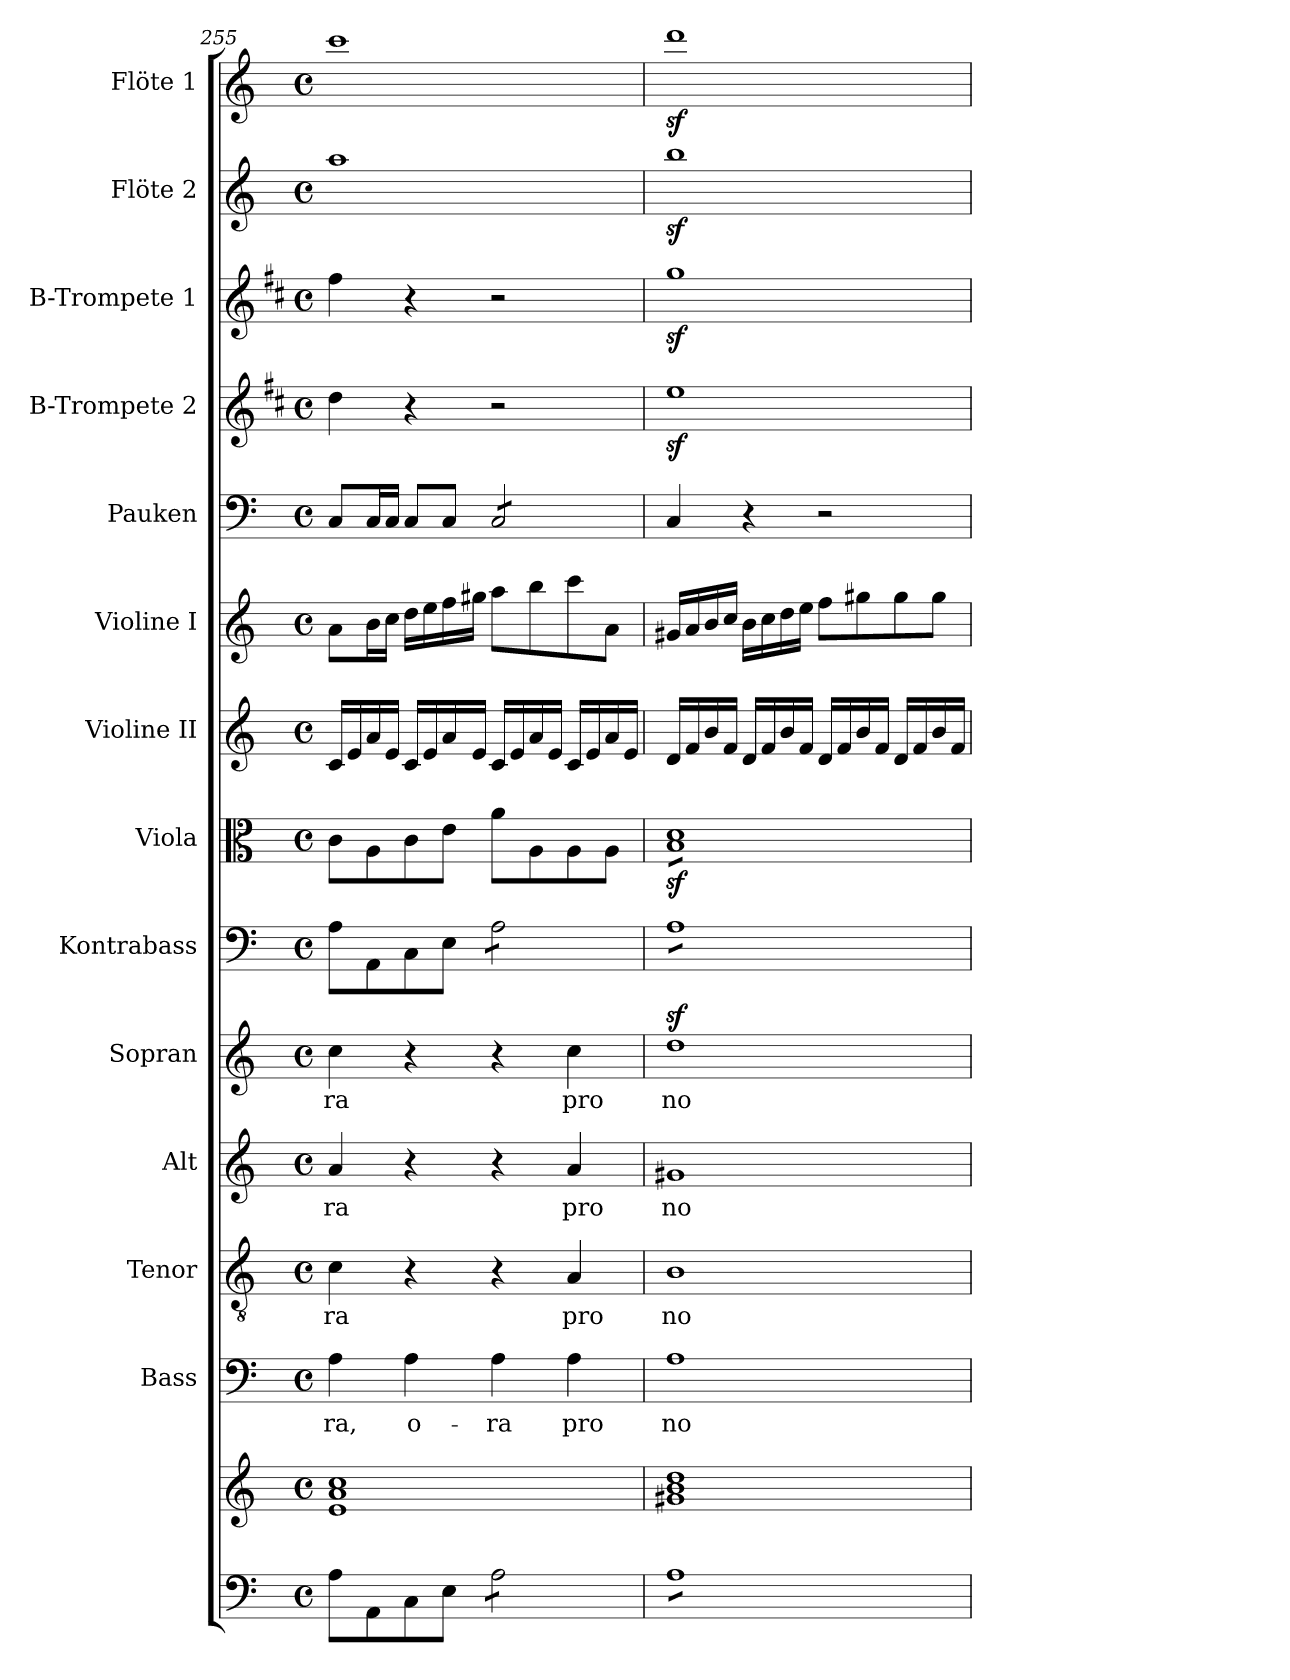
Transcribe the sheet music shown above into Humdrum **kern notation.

**kern	**kern	**kern	**text	**kern	**text	**kern	**text	**kern	**text	**kern	**kern	**kern	**kern	**kern	**kern	**kern	**kern	**kern
*part14	*part14	*part13	*part13	*part12	*part12	*part11	*part11	*part10	*part10	*part9	*part8	*part7	*part6	*part5	*part4	*part3	*part2	*part1
*staff15	*staff14	*staff13	*staff13	*staff12	*staff12	*staff11	*staff11	*staff10	*staff10	*staff9	*staff8	*staff7	*staff6	*staff5	*staff4	*staff3	*staff2	*staff1
*	*	*I"Bass	*	*I"Tenor	*	*I"Alt	*	*I"Sopran	*	*I"Kontrabass	*I"Viola	*I"Violine II	*I"Violine I	*I"Pauken	*I"B-Trompete 2	*I"B-Trompete 1	*I"Flöte 2	*I"Flöte 1
*	*	*I'B.	*	*I'T.	*	*I'A.	*	*I'S.	*	*I'Kb.	*I'Vla.	*I'Vl. II	*I'Vl. I	*I'Pk.	*I'B Trp. 2	*I'B Trp. 1	*I'Fl. 2	*I'Fl. 1
*clefF4	*clefG2	*clefF4	*	*clefGv2	*	*clefG2	*	*clefG2	*	*clefF4	*clefC3	*clefG2	*clefG2	*clefF4	*clefG2	*clefG2	*clefG2	*clefG2
*	*	*	*	*	*	*	*	*	*	*ITrd7c12	*	*	*	*	*ITrd1c2	*ITrd1c2	*	*
*k[]	*k[]	*k[]	*	*k[]	*	*k[]	*	*k[]	*	*k[]	*k[]	*k[]	*k[]	*k[]	*k[]	*k[]	*k[]	*k[]
*C:	*C:	*C:	*	*C:	*	*C:	*	*C:	*	*C:	*C:	*C:	*C:	*C:	*C:	*C:	*C:	*C:
*M4/4	*M4/4	*M4/4	*	*M4/4	*	*M4/4	*	*M4/4	*	*M4/4	*M4/4	*M4/4	*M4/4	*M4/4	*M4/4	*M4/4	*M4/4	*M4/4
*met(c)	*met(c)	*met(c)	*	*met(c)	*	*met(c)	*	*met(c)	*	*met(c)	*met(c)	*met(c)	*met(c)	*met(c)	*met(c)	*met(c)	*met(c)	*met(c)
=255	=255	=255	=255	=255	=255	=255	=255	=255	=255	=255	=255	=255	=255	=255	=255	=255	=255	=255
!	!	!	!LO:LY:b	!	!LO:LY:b	!	!LO:LY:b	!	!LO:LY:b	!	!	!	!	!	!	!	!	!
8A\L	1e 1a 1cc	4A\	-ra,	4c\	-ra	4a/	-ra	4cc\	-ra	8AA\L	8c\L	16c/LL	8a\L	8C/L	4cc\	4ee\	1aa	1ccc
.	.	.	.	.	.	.	.	.	.	.	.	16e/	.	.	.	.	.	.
8AA\	.	.	.	.	.	.	.	.	.	8AAA\	8A\	16a/	16b\L	16C/L	.	.	.	.
.	.	.	.	.	.	.	.	.	.	.	.	16e/JJ	16cc\JJ	16C/JJ	.	.	.	.
!	!	!	!LO:LY:b	!	!	!	!	!	!	!	!	!	!	!	!	!	!	!
8C\	.	4A\	o-	4r	.	4r	.	4r	.	8CC\	8c\	16c/LL	16dd\LL	8C/L	4r	4r	.	.
.	.	.	.	.	.	.	.	.	.	.	.	16e/	16ee\	.	.	.	.	.
8E\J	.	.	.	.	.	.	.	.	.	8EE\J	8e\J	16a/	16ff\	8C/J	.	.	.	.
.	.	.	.	.	.	.	.	.	.	.	.	16e/JJ	16gg#X\JJ	.	.	.	.	.
!	!	!	!LO:LY:b	!	!	!	!	!	!	!	!	!	!	!	!	!	!	!
*tremolo	*	*	*	*	*	*	*	*	*	*	*	*	*	*	*	*	*	*
*	*	*	*	*	*	*	*	*	*	*tremolo	*	*	*	*	*	*	*	*
*	*	*	*	*	*	*	*	*	*	*	*	*	*	*tremolo	*	*	*	*
8A\L	.	4A\	-ra	4r	.	4r	.	4r	.	8AA\L	8a\L	16c/LL	8aa\L	8C/L	2r	2r	.	.
.	.	.	.	.	.	.	.	.	.	.	.	16e/	.	.	.	.	.	.
8A\	.	.	.	.	.	.	.	.	.	8AA\	8A\	16a/	8bb\	8C/	.	.	.	.
.	.	.	.	.	.	.	.	.	.	.	.	16e/JJ	.	.	.	.	.	.
!	!	!	!LO:LY:b	!	!LO:LY:b	!	!LO:LY:b	!	!LO:LY:b	!	!	!	!	!	!	!	!	!
8A\	.	4A\	pro	4A/	pro	4a/	pro	4cc\	pro	8AA\	8A\	16c/LL	8ccc\	8C/	.	.	.	.
.	.	.	.	.	.	.	.	.	.	.	.	16e/	.	.	.	.	.	.
8A\J	.	.	.	.	.	.	.	.	.	8AA\J	8A\J	16a/	8a\J	8C/J	.	.	.	.
*	*	*	*	*	*	*	*	*	*	*	*	*	*	*Xtremolo	*	*	*	*
.	.	.	.	.	.	.	.	.	.	.	.	16e/JJ	.	.	.	.	.	.
=256	=256	=256	=256	=256	=256	=256	=256	=256	=256	=256	=256	=256	=256	=256	=256	=256	=256	=256
!	!	!	!LO:LY:b	!	!LO:LY:b	!	!LO:LY:b	!	!LO:LY:b	!	!	!	!	!	!	!	!	!
*	*	*	*	*	*	*	*	*	*	*	*tremolo	*	*	*	*	*	*	*
8AL	1g#X 1b 1dd	1A	no-	1B	no-	1g#X	no-	1ddz>	no-	8AAL	8Bz< 8dz<L	16d/LL	16g#X/LL	4C/	1ddz<	1ffz<	1bbz<	1dddz<
.	.	.	.	.	.	.	.	.	.	.	.	16f/	16a/	.	.	.	.	.
8A	.	.	.	.	.	.	.	.	.	8AA	8Bz< 8dz<	16b/	16b/	.	.	.	.	.
.	.	.	.	.	.	.	.	.	.	.	.	16f/JJ	16cc/JJ	.	.	.	.	.
8A	.	.	.	.	.	.	.	.	.	8AA	8Bz< 8dz<	16d/LL	16b\LL	4r	.	.	.	.
.	.	.	.	.	.	.	.	.	.	.	.	16f/	16cc\	.	.	.	.	.
8A	.	.	.	.	.	.	.	.	.	8AA	8Bz< 8dz<	16b/	16dd\	.	.	.	.	.
.	.	.	.	.	.	.	.	.	.	.	.	16f/JJ	16ee\JJ	.	.	.	.	.
8A	.	.	.	.	.	.	.	.	.	8AA	8Bz< 8dz<	16d/LL	8ff\L	2r	.	.	.	.
.	.	.	.	.	.	.	.	.	.	.	.	16f/	.	.	.	.	.	.
8A	.	.	.	.	.	.	.	.	.	8AA	8Bz< 8dz<	16b/	8gg#X\	.	.	.	.	.
.	.	.	.	.	.	.	.	.	.	.	.	16f/JJ	.	.	.	.	.	.
8A	.	.	.	.	.	.	.	.	.	8AA	8Bz< 8dz<	16d/LL	8gg#\	.	.	.	.	.
.	.	.	.	.	.	.	.	.	.	.	.	16f/	.	.	.	.	.	.
8AJ	.	.	.	.	.	.	.	.	.	8AAJ	8Bz< 8dz<J	16b/	8gg#\J	.	.	.	.	.
*	*	*	*	*	*	*	*	*	*	*	*Xtremolo	*	*	*	*	*	*	*
*	*	*	*	*	*	*	*	*	*	*Xtremolo	*	*	*	*	*	*	*	*
*Xtremolo	*	*	*	*	*	*	*	*	*	*	*	*	*	*	*	*	*	*
.	.	.	.	.	.	.	.	.	.	.	.	16f/JJ	.	.	.	.	.	.
=	=	=	=	=	=	=	=	=	=	=	=	=	=	=	=	=	=	=
*-	*-	*-	*-	*-	*-	*-	*-	*-	*-	*-	*-	*-	*-	*-	*-	*-	*-	*-
